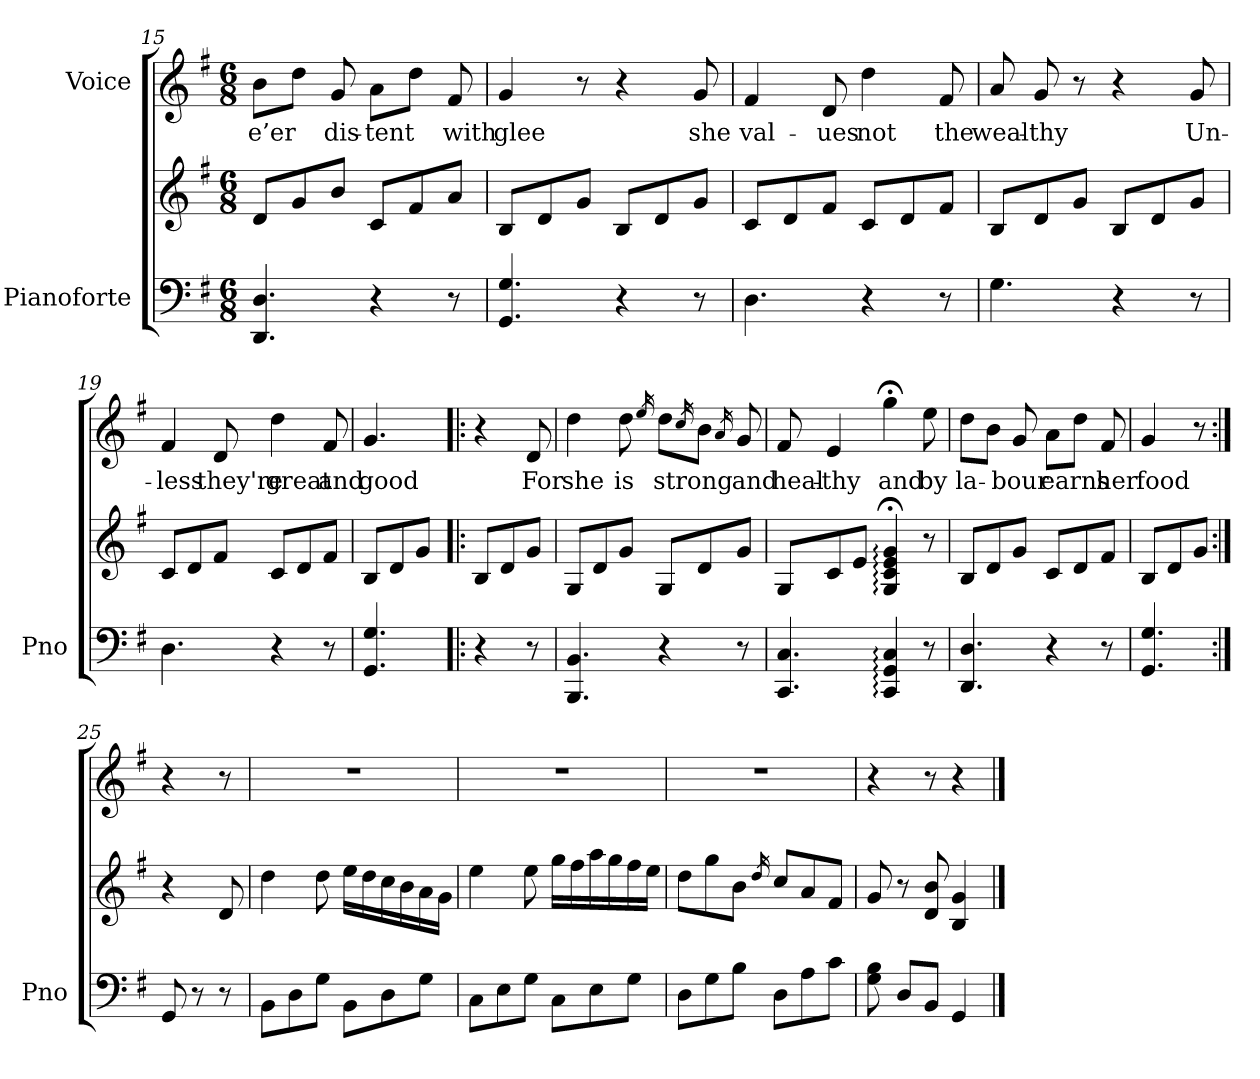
**kern	**kern	**kern	**text
*part2	*part2	*part1	*part1
*staff3	*staff2	*staff1	*staff1
*I"Pianoforte	*	*I"Voice	*
*I'Pno	*	*	*
*clefF4	*clefG2	*clefG2	*
*k[f#]	*k[f#]	*k[f#]	*
*M6/8	*M6/8	*M6/8	*
=15	=15	=15	=15
4.DD/ 4.D/	8d/L	8b\L	e’er
.	8g/	8dd\J	.
.	8b/J	8g/	dis-
4r	8c/L	8a\L	-tent
.	8f#/	8dd\J	.
8r	8a/J	8f#/	with
=16	=16	=16	=16
4.GG/ 4.G/	8B/L	4g/	glee
.	8d/	.	.
.	8g/J	8r	.
4r	8B/L	4r	.
.	8d/	.	.
8r	8g/J	8g/	she
=17	=17	=17	=17
4.D\	8c/L	4f#/	val-
.	8d/	.	.
.	8f#/J	8d/	-ues
4r	8c/L	4dd\	not
.	8d/	.	.
8r	8f#/J	8f#/	the
=18	=18	=18	=18
4.G\	8B/L	8a/	weal-
.	8d/	8g/	-thy
.	8g/J	8r	.
4r	8B/L	4r	.
.	8d/	.	.
8r	8g/J	8g/	Un-
=19	=19	=19	=19
4.D\	8c/L	4f#/	-less
.	8d/	.	.
.	8f#/J	8d/	they're
4r	8c/L	4dd\	great
.	8d/	.	.
8r	8f#/J	8f#/	and
=20	=20	=20	=20
4.GG/ 4.G/	8B/L	4.g/	good
.	8d/	.	.
.	8g/J	.	.
=21!|:	=21!|:	=21!|:	=21!|:
4r	8B/L	4r	.
.	8d/	.	.
8r	8g/J	8d/	For
=22	=22	=22	=22
4.BBB/ 4.BB/	8G/L	4dd\	she
.	8d/	.	.
.	8g/J	8dd\	is
.	.	16qee/	.
4r	8G/L	8dd\L	strong
.	.	16qcc/	.
.	8d/	8b\J	.
.	.	16qa/	.
8r	8g/J	8g/	and
=23	=23	=23	=23
4.CC/ 4.C/	8G/L	8f#/	heal-
.	8c/	4e/	-thy
.	8e/J	.	.
4CC/: 4GG/: 4C/:	4G/:;< 4c/:;< 4e/:;< 4g/:;<	4gg;<\	and
8r	8r	8ee\	by
=24	=24	=24	=24
4.DD/ 4.D/	8B/L	8dd\L	la-
.	8d/	8b\J	.
.	8g/J	8g/	-bour
4r	8c/L	8a\L	earns
.	8d/	8dd\J	.
8r	8f#/J	8f#/	her
=25	=25	=25	=25
4.GG/ 4.G/	8B/L	4g/	food
.	8d/	.	.
.	8g/J	8r	.
=25X2:|!	=25X2:|!	=25X2:|!	=25X2:|!
8GG/	4r	4r	.
8r	.	.	.
8r	8d/	8r	.
=26	=26	=26	=26
8BB\L	4dd\	2.r	.
8D\	.	.	.
8G\J	8dd\	.	.
8BB\L	16ee\LL	.	.
.	16dd\	.	.
8D\	16cc\	.	.
.	16b\	.	.
8G\J	16a\	.	.
.	16g\JJ	.	.
=27	=27	=27	=27
8C\L	4ee\	2.r	.
8E\	.	.	.
8G\J	8ee\	.	.
8C\L	16gg\LL	.	.
.	16ff#\	.	.
8E\	16aa\	.	.
.	16gg\	.	.
8G\J	16ff#\	.	.
.	16ee\JJ	.	.
=28	=28	=28	=28
8D\L	8dd\L	2.r	.
8G\	8gg\	.	.
8B\J	8b\J	.	.
.	16qdd/	.	.
8D\L	8cc/L	.	.
8A\	8a/	.	.
8c\J	8f#/J	.	.
=29	=29	=29	=29
8G\ 8B\	8g/	4r	.
8D/L	8r	.	.
8BB/J	8d/ 8b/	8r	.
4GG/	4B/ 4g/	4r	.
==	==	==	==
*-	*-	*-	*-
